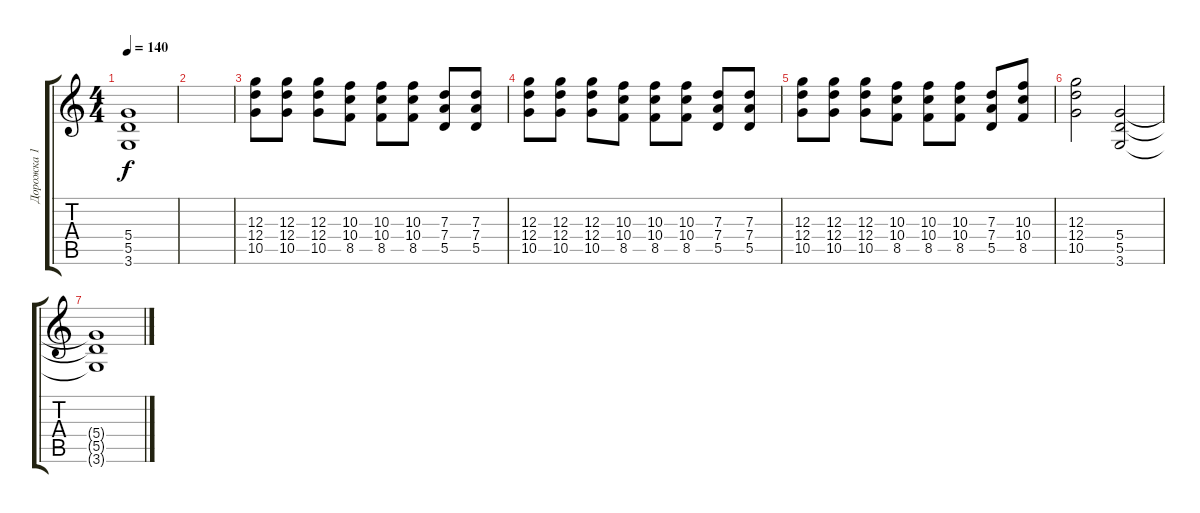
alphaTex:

\track ("Дорожка 1" "Дорожка 1") {instrument overdrivenguitar}
\staff {score tabs}
\tuning (E4 B3 G3 D3 A2 E2) {hide}
\ts (4 4)
\tempo 140
\clef g2
\ks c
(5.4 5.5 3.6).1{dy f} |
|
(12.3 12.4 10.5).8 (12.3 12.4 10.5).8 (12.3 12.4 10.5).8 (10.3 10.4 8.5).8 (10.3 10.4 8.5).8 (10.3 10.4 8.5).8 (7.3 7.4 5.5).8 (7.3 7.4 5.5).8 |
(12.3 12.4 10.5).8 (12.3 12.4 10.5).8 (12.3 12.4 10.5).8 (10.3 10.4 8.5).8 (10.3 10.4 8.5).8 (10.3 10.4 8.5).8 (7.3 7.4 5.5).8 (7.3 7.4 5.5).8 |
(12.3 12.4 10.5).8 (12.3 12.4 10.5).8 (12.3 12.4 10.5).8 (10.3 10.4 8.5).8 (10.3 10.4 8.5).8 (10.3 10.4 8.5).8 (7.3 7.4 5.5).8 (10.3 10.4 8.5).8 |
(12.3 12.4 10.5).2 (5.4 5.5 3.6).2 |
(5.4{t} 5.5{t} 3.6{t}).1
